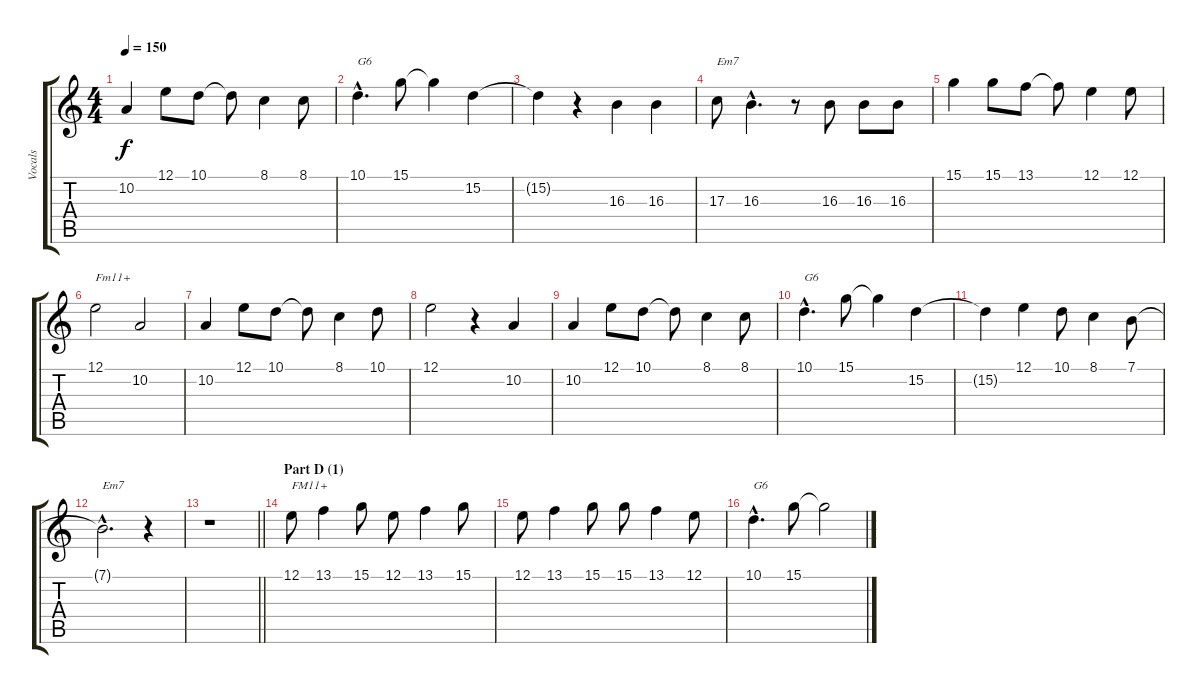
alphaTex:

\track ("Vocals" "Vocals") {instrument trumpet}
\staff {score tabs}
\tuning (E4 B3 G3 D3 A2 E2) {hide}
\ts (4 4)
\tempo 150
\clef g2
\ks c
10.2.4{dy f} 12.1.8 10.1.8 10.1{t}.8 8.1.4 8.1.8 |
10.1{hac}.4{d txt "G6"} 15.1.8 15.1{t}.4 15.2.4 |
15.2{t}.4 r.4 16.3.4 16.3.4 |
17.3.8{txt "Em7"} 16.3{hac}.4{d} r.8 16.3.8 16.3.8 16.3.8 |
15.1.4 15.1.8 13.1.8 13.1{t}.8 12.1.4 12.1.8 |
12.1.2{txt "Fm11+"} 10.2.2 |
10.2.4 12.1.8 10.1.8 10.1{t}.8 8.1.4 10.1.8 |
12.1.2 r.4 10.2.4 |
10.2.4 12.1.8 10.1.8 10.1{t}.8 8.1.4 8.1.8 |
10.1{hac}.4{d txt "G6"} 15.1.8 15.1{t}.4 15.2.4 |
15.2{t}.4 12.1.4 10.1.8 8.1.4 7.1.8 |
7.1{hac t}.2{d txt "Em7"} r.4 |
\barLineRight lightlight
r.1 |
\section ("" "Part D (1)")
12.1.8{txt "FM11+"} 13.1.4 15.1.8 12.1.8 13.1.4 15.1.8 |
12.1.8 13.1.4 15.1.8 15.1.8 13.1.4 12.1.8 |
10.1{hac}.4{d txt "G6"} 15.1.8 15.1{t}.2
